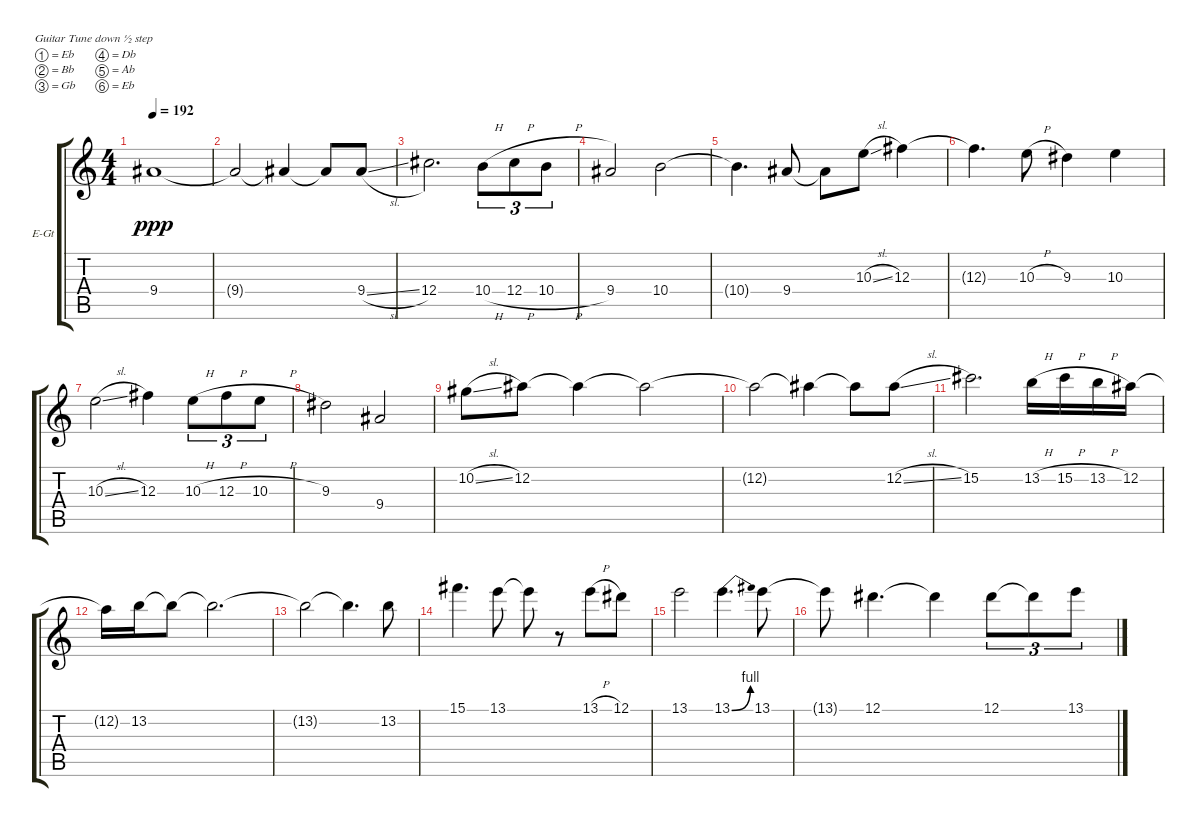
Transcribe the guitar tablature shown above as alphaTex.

\bracketExtendMode groupsimilarinstruments
\firstSystemTrackNameOrientation horizontal
\otherSystemsTrackNameOrientation horizontal
\track ("Guitar Solo" "E-Gt") {instrument acousticgrandpiano}
\staff {score tabs}
\tuning (Eb4 Bb3 Gb3 Db3 Ab2 Eb2)
\displaytranspose 12
\ts (4 4)
\tempo 192
\clef g2
\ks c
9.4.1{dy ppp} |
9.4{t}.2 9.4{t}.4 9.4{t}.8 9.4{sl}.8 |
12.4.2{d} 10.4{h}.8{tu (3 2)} 12.4{h}.8{tu (3 2)} 10.4{h}.8{tu (3 2)} |
9.4.2 10.4.2 |
10.4{t}.4{d} 9.4.8 9.4{t}.8 10.3{sl}.8 12.3.4 |
12.3{t}.4{d} 10.3{h}.8 9.3.4 10.3.4 |
10.3{sl}.2 12.3.4 10.3{h}.8{tu (3 2)} 12.3{h}.8{tu (3 2)} 10.3{h}.8{tu (3 2)} |
9.3.2 9.4.2 |
10.2{sl}.8 12.2.8 12.2{t}.4 12.2{t}.2 |
12.2{t}.2 12.2{t}.4 12.2{t}.8 12.2{sl}.8 |
15.2.2{d} 13.2{h}.16 15.2{h}.16 13.2{h}.16 12.2.16 |
12.2{t}.16 13.2.16 13.2{t}.8 13.2{t}.2{d} |
13.2{t}.2 13.2{t}.4{d} 13.2.8 |
15.1.4{d} 13.1.8 13.1{t}.8 r.8 13.1{h}.8 12.1.8 |
13.1.2 13.1{be (bend 0 0 60 4)}.4{d} 13.1.8 |
13.1{t}.8 12.1.4{d} 12.1{t}.4 12.1.8{tu (3 2)} 12.1{t}.8{tu (3 2)} 13.1{h}.8{tu (3 2)}
